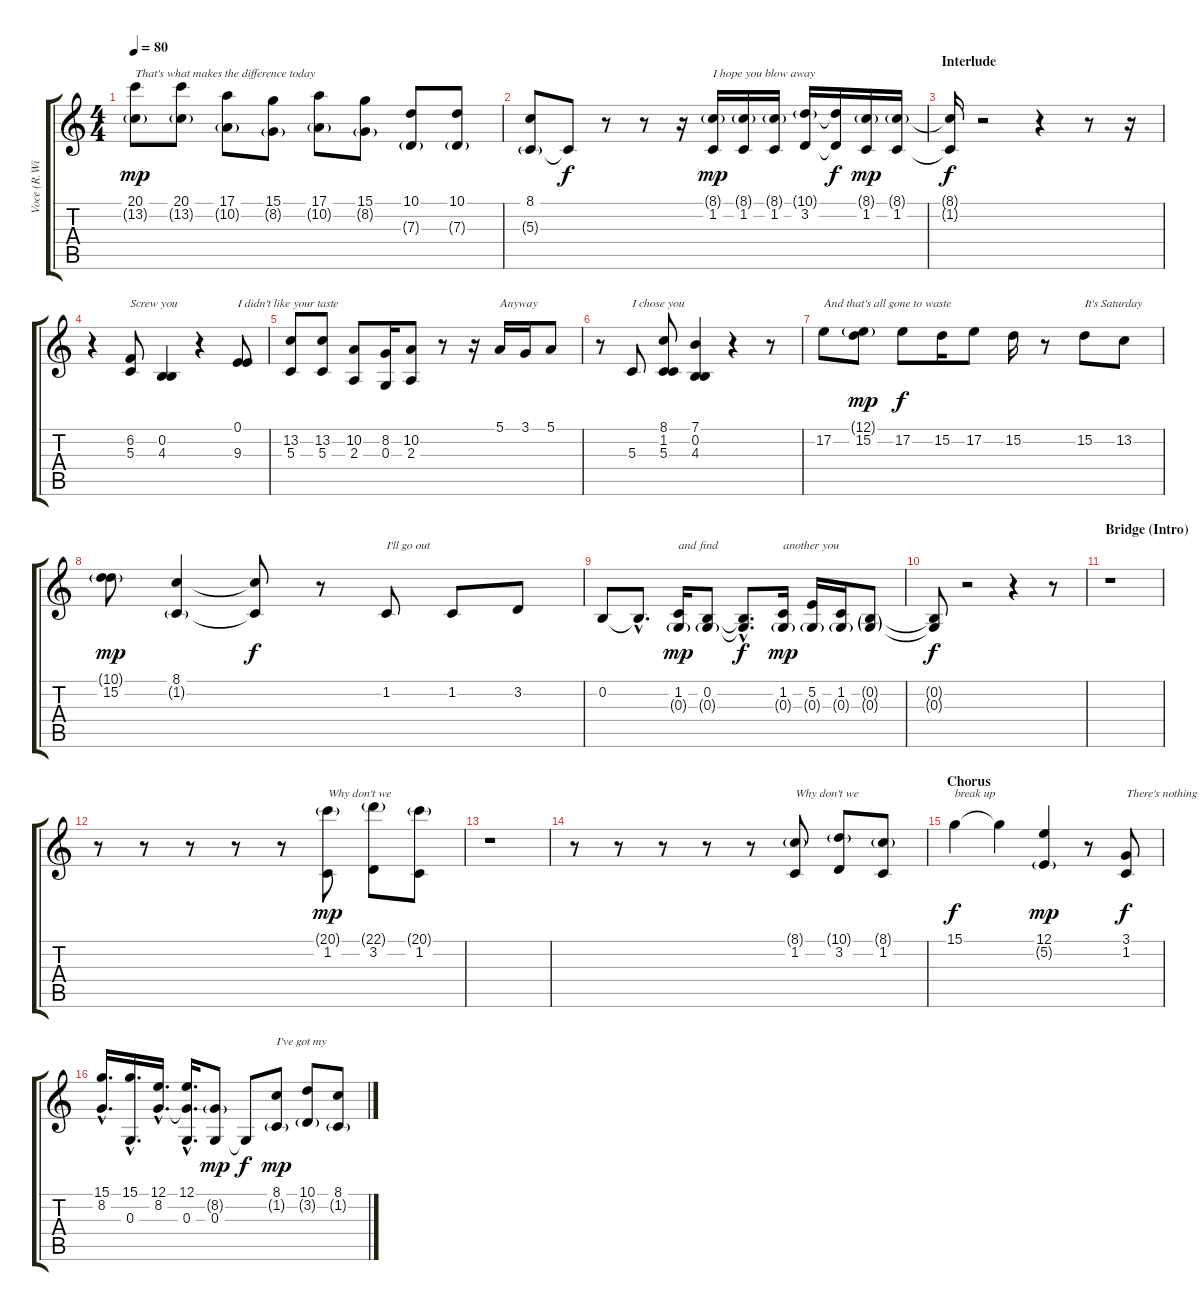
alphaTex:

\track ("Voce (R.Williams)" "Voce (R.Wi") {instrument flute}
\staff {score tabs}
\tuning (E4 B3 G3 D3 A2 E2) {hide}
\ts (4 4)
\tempo 80
\clef g2
\ks c
(20.1 13.2{g}).8{txt "That's what makes the difference today" dy mp} (20.1 13.2{g}).8 (17.1 10.2{g}).8 (15.1 8.2{g}).8 (17.1 10.2{g}).8 (15.1 8.2{g}).8 (10.1 7.3{g}).8 (10.1 7.3{g}).8 |
(8.1 5.3{g}).8 5.3{t}.8{dy f} r.8 r.8 r.16 (8.1{g} 1.2).16{txt "I hope you blow away" dy mp} (8.1{g} 1.2).16 (8.1{g} 1.2).16 (10.1{g} 3.2).16 (10.1{t} 3.2{t}).16{dy f} (8.1{g} 1.2).16{dy mp} (8.1{g} 1.2).16 |
\section ("" "Interlude")
(8.1{t} 1.2{t}).16{dy f} r.2 r.4 r.8 r.16 |
r.4 (6.2 5.3).8{txt "Screw you"} (0.2 4.3).4 r.4 (0.1 9.3).8{txt "I didn't like your taste"} |
(13.2 5.3).8 (13.2 5.3).8 (10.2 2.3).8 (8.2 0.3).16 (10.2 2.3).8 r.8 r.16 5.1.16{txt "Anyway "} 3.1.16 5.1.8 |
r.8 5.3.8{txt "I chose you"} (8.1 1.2 5.3).8 (7.1 0.2 4.3).4 r.4 r.8 |
17.2.8{txt "And that's all gone to waste"} (12.1{g} 15.2).8{dy mp} 17.2.8{dy f} 15.2.16 17.2.8 15.2.16 r.8 15.2.8{txt "It's Saturday"} 13.2.8 |
(10.1{g} 15.2).8{dy mp} (8.1 1.2{g}).4 (8.1{t} 1.2{t}).8{dy f} r.8 1.2.8{txt "I'll go out "} 1.2.8 3.2.8 |
0.2.8 0.2{hac t}.8{d} (1.2 0.3{g}).16{txt "and find " dy mp} (0.2 0.3{g}).8 (0.2{hac t} 0.3{hac t}).8{d dy f} (1.2 0.3{g}).16{txt "another you" dy mp} (5.2 0.3{g}).16 (1.2 0.3{g}).16 (0.2{g} 0.3{g}).8 |
(0.2{t} 0.3{t}).8{dy f} r.2 r.4 r.8 |
\section ("" "Bridge (Intro)")
r.1 |
r.8 r.8 r.8 r.8 r.8 (20.1{g} 1.2).8{txt "Why don't we" dy mp} (22.1{g} 3.2).8 (20.1{g} 1.2).8 |
r.1 |
r.8 r.8 r.8 r.8 r.8 (8.1{g} 1.2).8{txt "Why don't we "} (10.1{g} 3.2).8 (8.1{g} 1.2).8 |
\section ("" "Chorus")
15.1.4{txt "break up " dy f} 15.1{t}.4 (12.1 5.2{g}).4{dy mp} r.8 (3.1 1.2).8{txt "There's nothing left to say" dy f} |
(15.1{hac} 8.2{hac}).16{d} (15.1{hac} 0.3{hac}).16{d} (12.1{hac} 8.2{hac}).16{d} (12.1{hac} 8.2{hac t} 0.3{hac}).16{d} (8.2{g} 0.3).8{dy mp} 0.3{t}.8{dy f} (8.1 1.2{g}).8{txt "I've got my " dy mp} (10.1 3.2{g}).8 (8.1 1.2{g}).8
